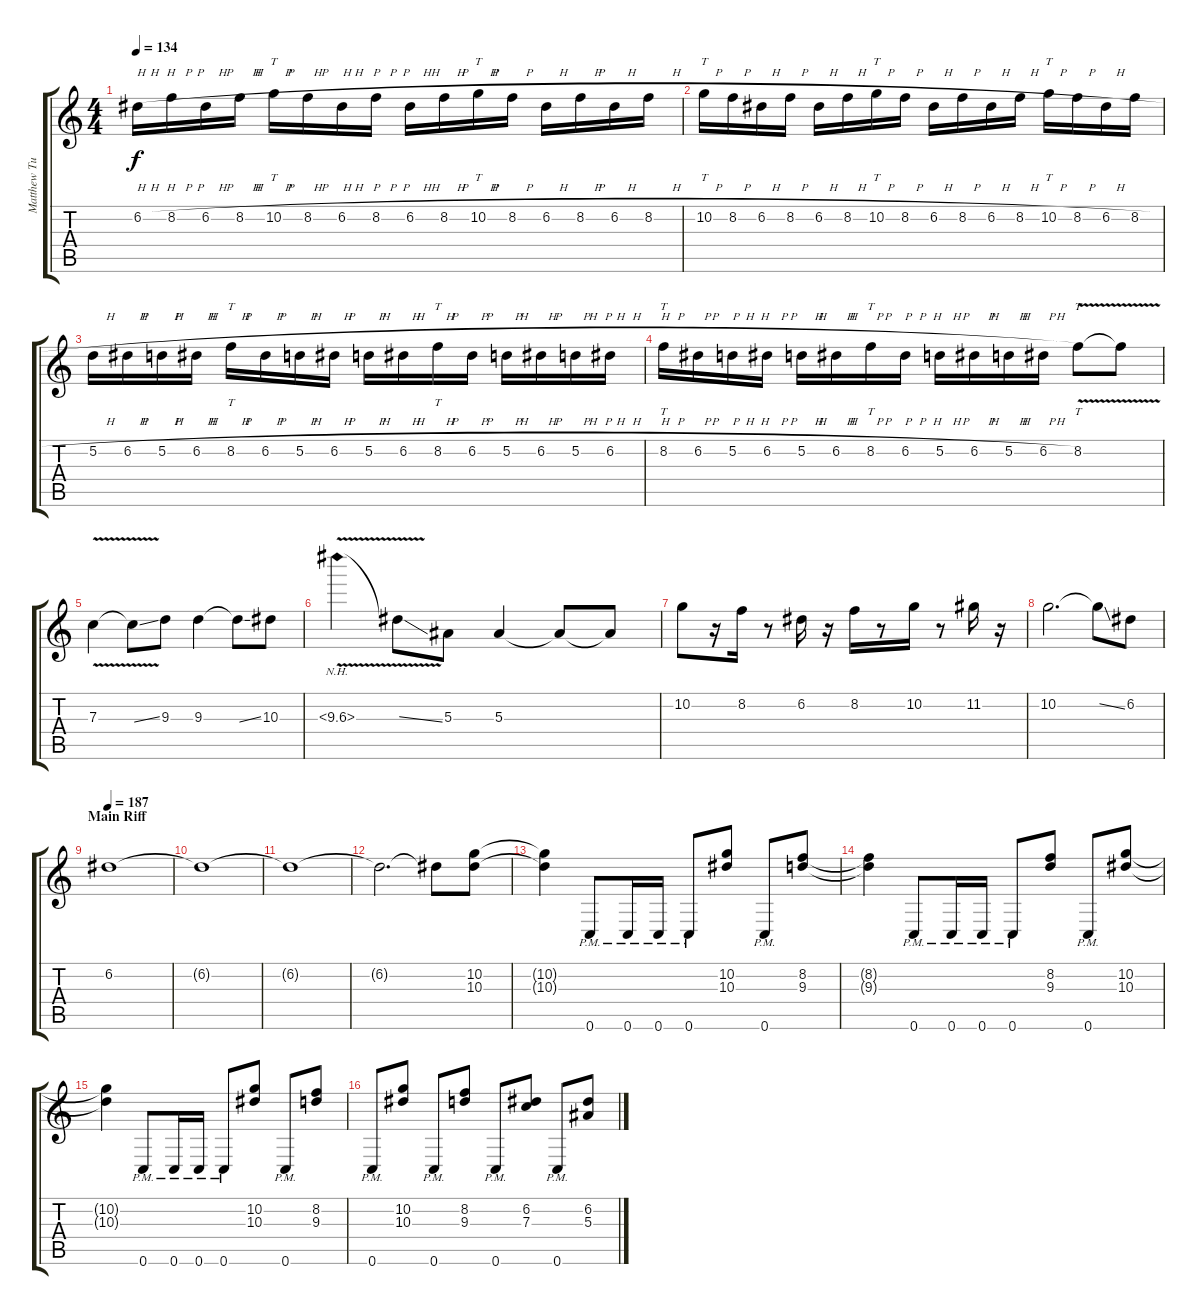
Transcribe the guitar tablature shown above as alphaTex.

\track ("Matthew Tuck - Rhythm" "Matthew Tu") {instrument distortionguitar}
\staff {score tabs}
\tuning (D4 A3 F3 C3 G2 C2) {hide}
\ts (4 4)
\tempo 134
\clef g2
\ks c
6.2{h}.16{dy f} 8.2{h}.16 6.2{h}.16 8.2{h}.16 10.2{h}.16{tt} 8.2{h}.16 6.2{h}.16 8.2{h}.16 6.2{h}.16 8.2{h}.16 10.2{h}.16{tt} 8.2{h}.16 6.2{h}.16 8.2{h}.16 6.2{h}.16 8.2{h}.16 |
10.2{h}.16{tt} 8.2{h}.16 6.2{h}.16 8.2{h}.16 6.2{h}.16 8.2{h}.16 10.2{h}.16{tt} 8.2{h}.16 6.2{h}.16 8.2{h}.16 6.2{h}.16 8.2{h}.16 10.2{h}.16{tt} 8.2{h}.16 6.2{h}.16 8.2{h}.16 |
5.2{h}.16 6.2{h}.16 5.2{h}.16 6.2{h}.16 8.2{h}.16{tt} 6.2{h}.16 5.2{h}.16 6.2{h}.16 5.2{h}.16 6.2{h}.16 8.2{h}.16{tt} 6.2{h}.16 5.2{h}.16 6.2{h}.16 5.2{h}.16 6.2{h}.16 |
8.2{h}.16{tt} 6.2{h}.16 5.2{h}.16 6.2{h}.16 5.2{h}.16 6.2{h}.16 8.2{h}.16{tt} 6.2{h}.16 5.2{h}.16 6.2{h}.16 5.2{h}.16 6.2{h}.16 8.2{v}.8{tt} 8.2{t}.8 |
7.3{v}.4 7.3{ss t}.8 9.3.8 9.3.4 9.3{ss t}.8 10.3.8 |
10.3{nh v}.4 10.3{ss t}.8 5.3.8 5.3.4 5.3{t}.8 5.3{t}.8 |
10.2.8 r.16 8.2.16 r.8 6.2.16 r.16 8.2.16 r.8 10.2.16 r.8 11.2.16 r.16 |
10.2.2{d} 10.2{ss t}.8 6.2.8 |
\section ("" "Main Riff")
\tempo 187
6.2.1 |
6.2{t}.1 |
6.2{t}.1 |
6.2{t}.2{d} 6.2{t}.8 (10.2 10.3).8 |
(10.2{t} 10.3{t}).4 0.6{pm}.8 0.6{pm}.16 0.6{pm}.16 0.6{pm}.8 (10.2 10.3).8 0.6{pm}.8 (8.2 9.3).8 |
(8.2{t} 9.3{t}).4 0.6{pm}.8 0.6{pm}.16 0.6{pm}.16 0.6{pm}.8 (8.2 9.3).8 0.6{pm}.8 (10.2 10.3).8 |
(10.2{t} 10.3{t}).4 0.6{pm}.8 0.6{pm}.16 0.6{pm}.16 0.6{pm}.8 (10.2 10.3).8 0.6{pm}.8 (8.2 9.3).8 |
0.6{pm}.8 (10.2 10.3).8 0.6{pm}.8 (8.2 9.3).8 0.6{pm}.8 (6.2 7.3).8 0.6{pm}.8 (6.2 5.3).8
